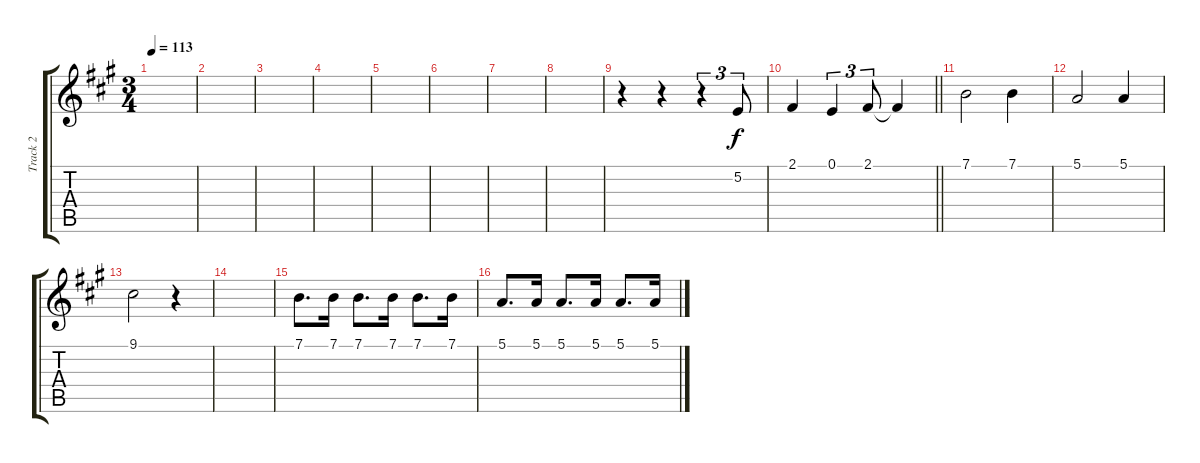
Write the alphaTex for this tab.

\track ("Track 2" "Track 2") {instrument tenorsax}
\staff {score tabs}
\tuning (E4 B3 G3 D3 A2 E2) {hide}
\ts (3 4)
\tempo 113
\clef g2
\ks a
|
|
|
|
|
|
|
|
r.4 r.4 r.4{tu (3 2)} 5.2.8{tu (3 2)} |
\barLineRight lightlight
2.1.4 0.1.4{tu (3 2)} 2.1.8{tu (3 2)} 2.1{t}.4 |
7.1.2 7.1.4 |
5.1.2 5.1.4 |
9.1.2 r.4 |
|
7.1.8{d} 7.1.16 7.1.8{d} 7.1.16 7.1.8{d} 7.1.16 |
5.1.8{d} 5.1.16 5.1.8{d} 5.1.16 5.1.8{d} 5.1.16
